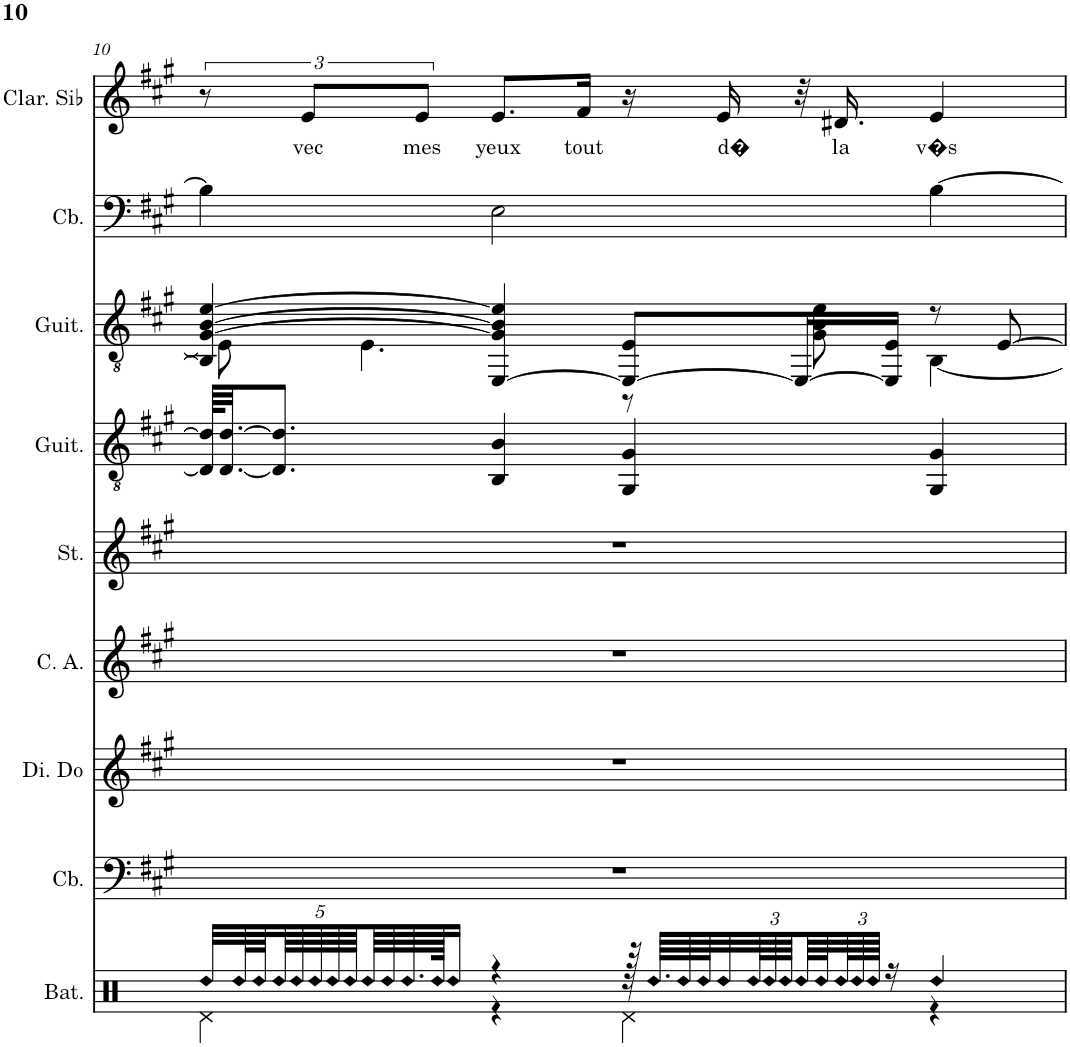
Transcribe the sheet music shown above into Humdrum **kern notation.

**kern	**kern	**kern	**kern	**kern	**kern	**kern	**kern	**kern	**text
*part9	*part8	*part7	*part6	*part5	*part4	*part3	*part2	*part1	*part1
*staff9	*staff8	*staff7	*staff6	*staff5	*staff4	*staff3	*staff2	*staff1	*staff1
*I"Batterie, Drums	*I"Contrebasse, Acoustic Bass	*I"Dizi en Do, Piccolo	*I"Cor anglais, English Horn	*I"Cordes, String Ensemble 2	*I"Guitare acoustique, Acoustic Guitar (steel)	*I"Guitare classique, Acoustic Guitar (nylon)	*I"Contrebasse, Acoustic Bass	*I"Clarinette en Sib	*
*I'Bat.	*I'Cb.	*I'Di. Do	*I'C. A.	*I'St.	*I'Guit.	*I'Guit.	*I'Cb.	*I'Clar. Sib	*
!!LO:PB:g=z
*clefX	*clefF4	*clefG2	*clefG2	*clefG2	*clefGv2	*clefGv2	*clefF4	*clefG2	*
*	*Trd7c12	*Trd-7c-12	*Trd4c7	*	*	*	*Trd7c12	*Trd1c2	*
*k[]	*k[f#c#g#]	*k[f#c#g#]	*k[f#c#g#]	*k[f#c#g#]	*k[f#c#g#]	*k[f#c#g#]	*k[f#c#g#]	*k[f#c#g#]	*
*M4/4	*M4/4	*M4/4	*M4/4	*M4/4	*M4/4	*M4/4	*M4/4	*M4/4	*
=10	=10	=10	=10	=10	=10	=10	=10	=10	=10
!LO:N:head=diamond	!	!	!	!	!	!	!	!	!
*^	*	*	*	*	*	*^	*	*	*
32Rdd/LLL	4Rd\	1r	1r	1r	1r	64D/] 64d/]KLLL	4BB/] [4G#/ [4B/ [4e/	8E\]	4B\]	12r	.
.	.	.	.	.	.	[32.D/ [32.d/JJ	.	.	.	.	.
!LO:N:head=diamond	!	!	!	!	!	!	!	!	!	!	!
64Rdd/L	.	.	.	.	.	.	.	.	.	.	.
!LO:N:head=diamond	!	!	!	!	!	!	!	!	!	!	!
64Rdd/	.	.	.	.	.	.	.	.	.	.	.
*Xbrackettup	*	*	*	*	*	*	*	*	*	*	*
!LO:N:head=diamond	!	!	!	!	!	!	!	!	!	!	!
80Rdd/	.	.	.	.	.	8.D/] 8.d/]J	.	.	.	.	.
!LO:N:head=diamond	!	!	!	!	!	!	!	!	!	!	!
80Rdd/	.	.	.	.	.	.	.	.	.	.	.
!	!	!	!	!	!	!	!	!	!	!	!LO:LY:b
.	.	.	.	.	.	.	.	.	.	12e/L	vec
!LO:N:head=diamond	!	!	!	!	!	!	!	!	!	!	!
80Rdd/	.	.	.	.	.	.	.	.	.	.	.
!LO:N:head=diamond	!	!	!	!	!	!	!	!	!	!	!
80Rdd/	.	.	.	.	.	.	.	.	.	.	.
!LO:N:head=diamond	!	!	!	!	!	!	!	!	!	!	!
80Rdd/	.	.	.	.	.	.	.	.	.	.	.
!LO:N:head=diamond	!	!	!	!	!	!	!	!	!	!	!
64Rdd/	.	.	.	.	.	.	.	4.E\	.	.	.
!LO:N:head=diamond	!	!	!	!	!	!	!	!	!	!	!
64Rdd/	.	.	.	.	.	.	.	.	.	.	.
!LO:N:head=diamond	!	!	!	!	!	!	!	!	!	!	!
64.Rdd/	.	.	.	.	.	.	.	.	.	.	.
!	!	!	!	!	!	!	!	!	!	!	!LO:LY:b
.	.	.	.	.	.	.	.	.	.	12e/J	mes
!LO:N:head=diamond	!	!	!	!	!	!	!	!	!	!	!
128Rdd/JJK	.	.	.	.	.	.	.	.	.	.	.
!LO:N:head=diamond	!	!	!	!	!	!	!	!	!	!	!
16Rdd/JJ	.	.	.	.	.	.	.	.	.	.	.
!	!	!	!	!	!	!	!	!	!	!	!LO:LY:b
4r	4r	.	.	.	.	4BB/ 4B/	[4EE/ 4G#/] 4B/] 4e/]	.	2E\	8.e/L	yeux
!	!	!	!	!	!	!	!	!	!	!	!LO:LY:b
.	.	.	.	.	.	.	.	.	.	16f#/Jk	tout
128r	4Rd\	.	.	.	.	4GG#/ 4G#/	8EE/_ 8E/L	8r	.	16r	.
!LO:N:head=diamond	!	!	!	!	!	!	!	!	!	!	!
64.Rdd/LLLL	.	.	.	.	.	.	.	.	.	.	.
!LO:N:head=diamond	!	!	!	!	!	!	!	!	!	!	!
64Rdd/	.	.	.	.	.	.	.	.	.	.	.
!LO:N:head=diamond	!	!	!	!	!	!	!	!	!	!	!
64Rdd/J	.	.	.	.	.	.	.	.	.	.	.
!LO:N:head=diamond	!	!	!	!	!	!	!	!	!	!	!LO:LY:b
32Rdd/	.	.	.	.	.	.	.	.	.	16e/	d�
!LO:N:head=diamond	!	!	!	!	!	!	!	!	!	!	!
96Rdd/L	.	.	.	.	.	.	.	.	.	.	.
!LO:N:head=diamond	!	!	!	!	!	!	!	!	!	!	!
96Rdd/	.	.	.	.	.	.	.	.	.	.	.
!LO:N:head=diamond	!	!	!	!	!	!	!	!	!	!	!
96Rdd/	.	.	.	.	.	.	.	.	.	.	.
!LO:N:head=diamond	!	!	!	!	!	!	!	!	!	!	!
64Rdd/	.	.	.	.	.	.	16EE/L_	8G#\ 8B\ 8e\	.	32r	.
!LO:N:head=diamond	!	!	!	!	!	!	!	!	!	!	!
64Rdd/	.	.	.	.	.	.	.	.	.	.	.
!LO:N:head=diamond	!	!	!	!	!	!	!	!	!	!	!LO:LY:b
96Rdd/	.	.	.	.	.	.	.	.	.	16.d#X/	la
!LO:N:head=diamond	!	!	!	!	!	!	!	!	!	!	!
96Rdd/	.	.	.	.	.	.	.	.	.	.	.
!LO:N:head=diamond	!	!	!	!	!	!	!	!	!	!	!
96Rdd/JJJJ	.	.	.	.	.	.	.	.	.	.	.
16r	.	.	.	.	.	.	16EE/] 16E/JJ	.	.	.	.
!LO:N:head=diamond	!	!	!	!	!	!	!	!	!	!	!LO:LY:b
4Rdd/	4r	.	.	.	.	4GG#/ 4G#/	8r	[4BB\	[4B\	4e/	v�s
.	.	.	.	.	.	.	[8E/	.	.	.	.
*v	*v	*	*	*	*	*	*v	*v	*	*	*
=	=	=	=	=	=	=	=	=	=
*-	*-	*-	*-	*-	*-	*-	*-	*-	*-
